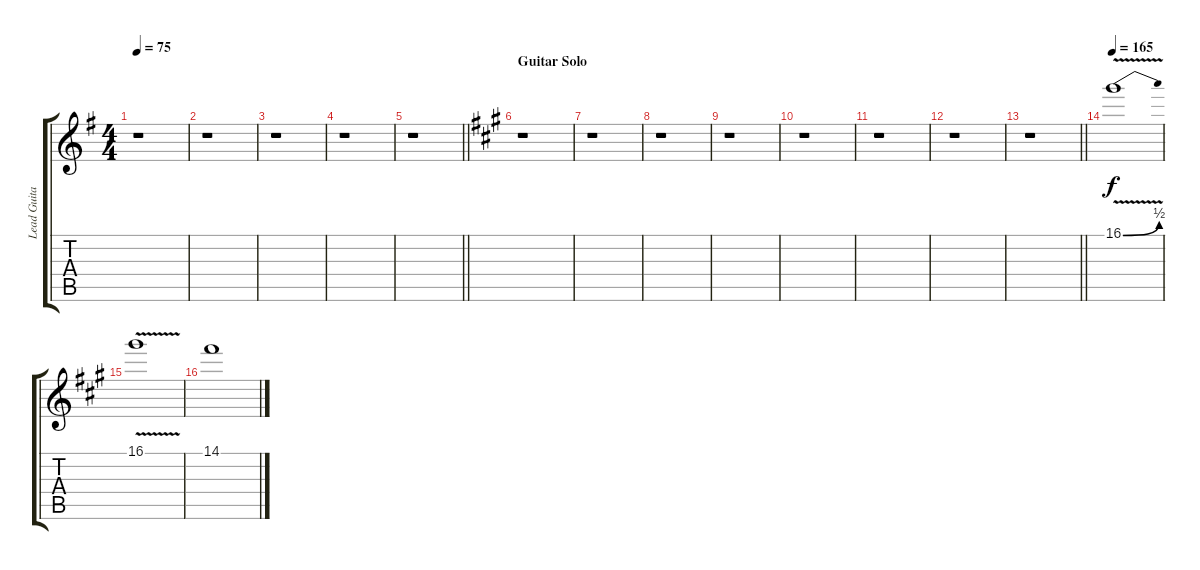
\track ("Lead Guitar 2: Tapani Kangas" "Lead Guita") {instrument overdrivenguitar}
\staff {score tabs}
\tuning (E4 B3 G3 D3 A2 E2) {hide}
\ts (4 4)
\tempo 75
\clef g2
\ks eminor
r.1{dy f} |
r.1 |
r.1 |
r.1 |
\barLineRight lightlight
r.1 |
\section ("" "Guitar Solo")
\ks f#minor
r.1 |
r.1 |
r.1 |
r.1 |
r.1 |
r.1 |
r.1 |
\barLineRight lightlight
r.1 |
\tempo 165
16.1{be (bend 0 0 60 2) v}.1 |
16.1{v}.1 |
14.1.1
